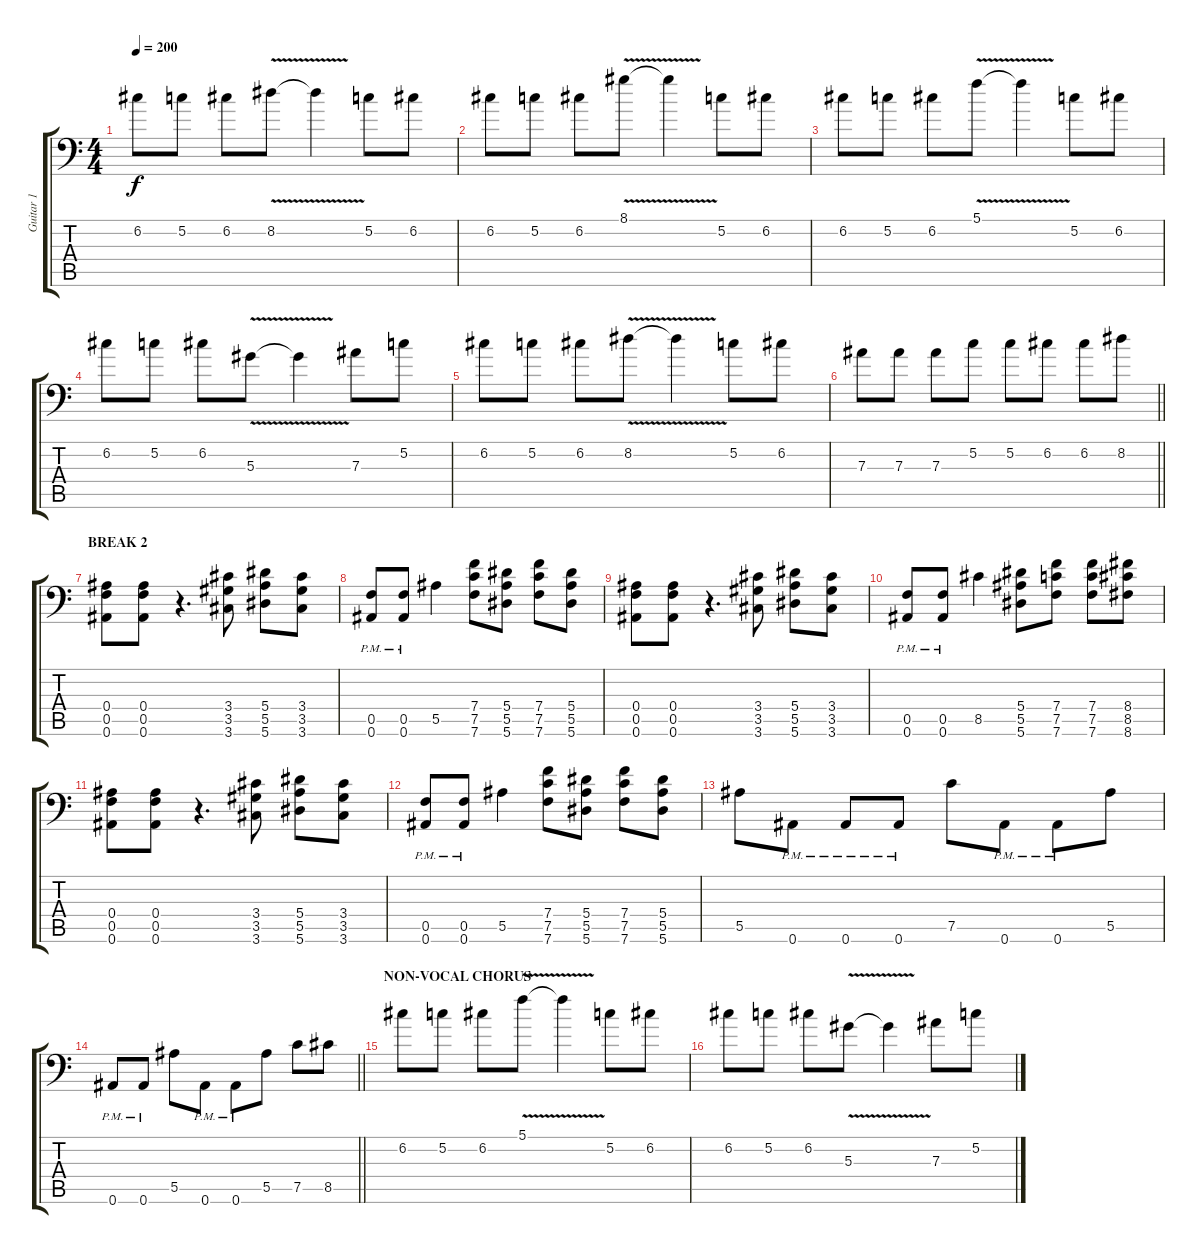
\track ("Guitar 1" "Guitar 1") {instrument distortionguitar}
\staff {score tabs}
\tuning (C4 G3 Eb3 Bb2 F2 Bb1) {hide}
\ts (4 4)
\tempo 200
\clef f4
\ks c
6.2.8{dy f} 5.2.8 6.2.8 8.2{v}.8 8.2{t}.4 5.2.8 6.2.8 |
6.2.8 5.2.8 6.2.8 8.1{v}.8 8.1{t}.4 5.2.8 6.2.8 |
6.2.8 5.2.8 6.2.8 5.1{v}.8 5.1{t}.4 5.2.8 6.2.8 |
6.2.8 5.2.8 6.2.8 5.3{v}.8 5.3{t}.4 7.3.8 5.2.8 |
6.2.8 5.2.8 6.2.8 8.2{v}.8 8.2{t}.4 5.2.8 6.2.8 |
\barLineRight lightlight
7.3.8 7.3.8 7.3.8 5.2.8 5.2.8 6.2.8 6.2.8 8.2.8 |
\section ("" "BREAK 2")
(0.4 0.5 0.6).8 (0.4 0.5 0.6).8 r.4{d} (3.4 3.5 3.6).8 (5.4 5.5 5.6).8 (3.4 3.5 3.6).8 |
(0.5{pm} 0.6{pm}).8 (0.5{pm} 0.6{pm}).8 5.5.4 (7.4 7.5 7.6).8 (5.4 5.5 5.6).8 (7.4 7.5 7.6).8 (5.4 5.5 5.6).8 |
(0.4 0.5 0.6).8 (0.4 0.5 0.6).8 r.4{d} (3.4 3.5 3.6).8 (5.4 5.5 5.6).8 (3.4 3.5 3.6).8 |
(0.5{pm} 0.6{pm}).8 (0.5{pm} 0.6{pm}).8 8.5.4 (5.4 5.5 5.6).8 (7.4 7.5 7.6).8 (7.4 7.5 7.6).8 (8.4 8.5 8.6).8 |
(0.4 0.5 0.6).8 (0.4 0.5 0.6).8 r.4{d} (3.4 3.5 3.6).8 (5.4 5.5 5.6).8 (3.4 3.5 3.6).8 |
(0.5{pm} 0.6{pm}).8 (0.5{pm} 0.6{pm}).8 5.5.4 (7.4 7.5 7.6).8 (5.4 5.5 5.6).8 (7.4 7.5 7.6).8 (5.4 5.5 5.6).8 |
5.5.8 0.6{pm}.8 0.6{pm}.8 0.6{pm}.8 7.5.8 0.6{pm}.8 0.6{pm}.8 5.5.8 |
\barLineRight lightlight
0.6{pm}.8 0.6{pm}.8 5.5.8 0.6{pm}.8 0.6{pm}.8 5.5.8 7.5.8 8.5.8 |
\section ("" "NON-VOCAL CHORUS")
6.2.8 5.2.8 6.2.8 5.1{v}.8 5.1{t}.4 5.2.8 6.2.8 |
6.2.8 5.2.8 6.2.8 5.3{v}.8 5.3{t}.4 7.3.8 5.2.8
